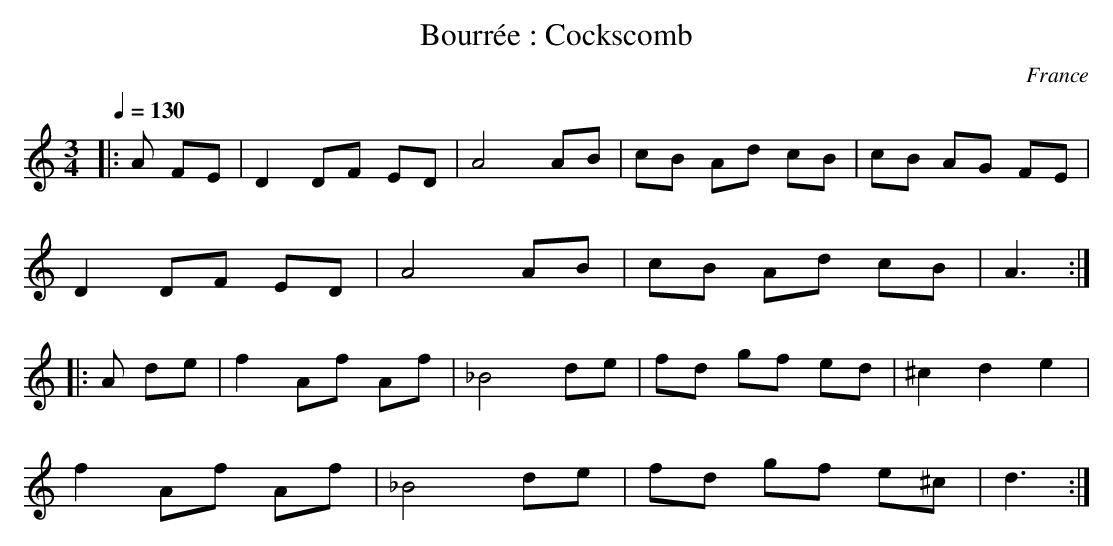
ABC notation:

X:1
T:Bourrée : Cockscomb
O:France
M:3/4
Q:1/4=130
K:C
|: A FE | D2 DF ED | A4 AB | cB Ad cB | cB AG FE |
D2 DF ED | A4 AB | cB Ad cB | A3 ::
A de | f2 Af Af | _B4 de | fd gf ed | ^c2 d2 e2 |
f2 Af Af | _B4 de | fd gf e^c | d3 :|
